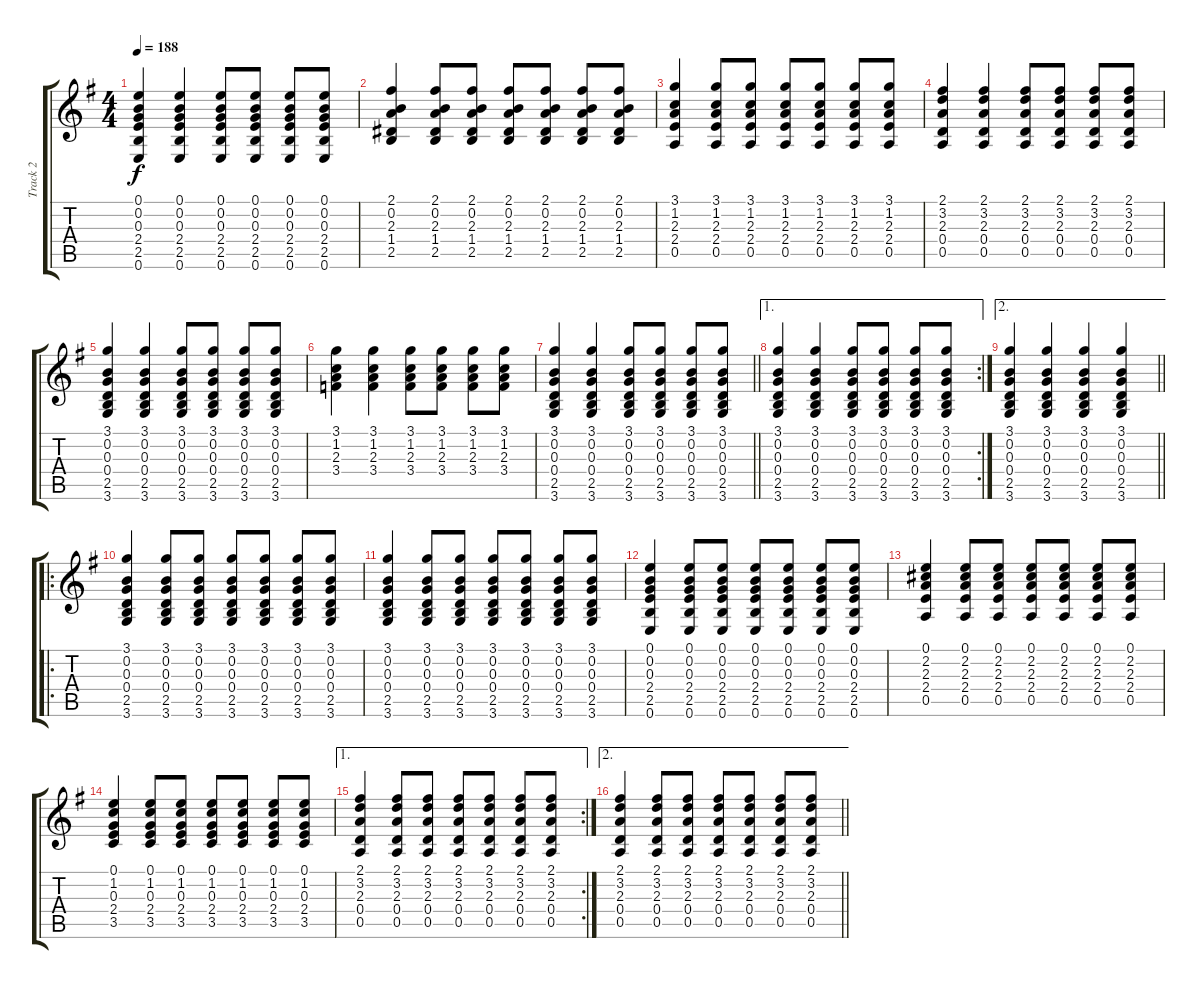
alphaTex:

\track ("Track 2" "Track 2") {instrument acousticguitarsteel}
\staff {score tabs}
\tuning (E4 B3 G3 D3 A2 E2) {hide}
\ts (4 4)
\tempo 188
\clef g2
\ks g
(0.1 0.2 0.3 2.4 2.5 0.6).4{dy f} (0.1 0.2 0.3 2.4 2.5 0.6).4 (0.1 0.2 0.3 2.4 2.5 0.6).8 (0.1 0.2 0.3 2.4 2.5 0.6).8 (0.1 0.2 0.3 2.4 2.5 0.6).8 (0.1 0.2 0.3 2.4 2.5 0.6).8 |
(2.1 0.2 2.3 1.4 2.5).4 (2.1 0.2 2.3 1.4 2.5).8 (2.1 0.2 2.3 1.4 2.5).8 (2.1 0.2 2.3 1.4 2.5).8 (2.1 0.2 2.3 1.4 2.5).8 (2.1 0.2 2.3 1.4 2.5).8 (2.1 0.2 2.3 1.4 2.5).8 |
(3.1 1.2 2.3 2.4 0.5).4 (3.1 1.2 2.3 2.4 0.5).8 (3.1 1.2 2.3 2.4 0.5).8 (3.1 1.2 2.3 2.4 0.5).8 (3.1 1.2 2.3 2.4 0.5).8 (3.1 1.2 2.3 2.4 0.5).8 (3.1 1.2 2.3 2.4 0.5).8 |
(2.1 3.2 2.3 0.4 0.5).4 (2.1 3.2 2.3 0.4 0.5).4 (2.1 3.2 2.3 0.4 0.5).8 (2.1 3.2 2.3 0.4 0.5).8 (2.1 3.2 2.3 0.4 0.5).8 (2.1 3.2 2.3 0.4 0.5).8 |
(3.1 0.2 0.3 0.4 2.5 3.6).4 (3.1 0.2 0.3 0.4 2.5 3.6).4 (3.1 0.2 0.3 0.4 2.5 3.6).8 (3.1 0.2 0.3 0.4 2.5 3.6).8 (3.1 0.2 0.3 0.4 2.5 3.6).8 (3.1 0.2 0.3 0.4 2.5 3.6).8 |
(3.1 1.2 2.3 3.4).4 (3.1 1.2 2.3 3.4).4 (3.1 1.2 2.3 3.4).8 (3.1 1.2 2.3 3.4).8 (3.1 1.2 2.3 3.4).8 (3.1 1.2 2.3 3.4).8 |
\barLineRight lightlight
(3.1 0.2 0.3 0.4 2.5 3.6).4 (3.1 0.2 0.3 0.4 2.5 3.6).4 (3.1 0.2 0.3 0.4 2.5 3.6).8 (3.1 0.2 0.3 0.4 2.5 3.6).8 (3.1 0.2 0.3 0.4 2.5 3.6).8 (3.1 0.2 0.3 0.4 2.5 3.6).8 |
\ae 1
\rc 2
(3.1 0.2 0.3 0.4 2.5 3.6).4 (3.1 0.2 0.3 0.4 2.5 3.6).4 (3.1 0.2 0.3 0.4 2.5 3.6).8 (3.1 0.2 0.3 0.4 2.5 3.6).8 (3.1 0.2 0.3 0.4 2.5 3.6).8 (3.1 0.2 0.3 0.4 2.5 3.6).8 |
\ae 2
\barLineRight lightlight
(3.1 0.2 0.3 0.4 2.5 3.6).4 (3.1 0.2 0.3 0.4 2.5 3.6).4 (3.1 0.2 0.3 0.4 2.5 3.6).4 (3.1 0.2 0.3 0.4 2.5 3.6).4 |
\ro
(3.1 0.2 0.3 0.4 2.5 3.6).4 (3.1 0.2 0.3 0.4 2.5 3.6).8 (3.1 0.2 0.3 0.4 2.5 3.6).8 (3.1 0.2 0.3 0.4 2.5 3.6).8 (3.1 0.2 0.3 0.4 2.5 3.6).8 (3.1 0.2 0.3 0.4 2.5 3.6).8 (3.1 0.2 0.3 0.4 2.5 3.6).8 |
(3.1 0.2 0.3 0.4 2.5 3.6).4 (3.1 0.2 0.3 0.4 2.5 3.6).8 (3.1 0.2 0.3 0.4 2.5 3.6).8 (3.1 0.2 0.3 0.4 2.5 3.6).8 (3.1 0.2 0.3 0.4 2.5 3.6).8 (3.1 0.2 0.3 0.4 2.5 3.6).8 (3.1 0.2 0.3 0.4 2.5 3.6).8 |
(0.1 0.2 0.3 2.4 2.5 0.6).4 (0.1 0.2 0.3 2.4 2.5 0.6).8 (0.1 0.2 0.3 2.4 2.5 0.6).8 (0.1 0.2 0.3 2.4 2.5 0.6).8 (0.1 0.2 0.3 2.4 2.5 0.6).8 (0.1 0.2 0.3 2.4 2.5 0.6).8 (0.1 0.2 0.3 2.4 2.5 0.6).8 |
(0.1 2.2 2.3 2.4 0.5).4 (0.1 2.2 2.3 2.4 0.5).8 (0.1 2.2 2.3 2.4 0.5).8 (0.1 2.2 2.3 2.4 0.5).8 (0.1 2.2 2.3 2.4 0.5).8 (0.1 2.2 2.3 2.4 0.5).8 (0.1 2.2 2.3 2.4 0.5).8 |
(0.1 1.2 0.3 2.4 3.5).4 (0.1 1.2 0.3 2.4 3.5).8 (0.1 1.2 0.3 2.4 3.5).8 (0.1 1.2 0.3 2.4 3.5).8 (0.1 1.2 0.3 2.4 3.5).8 (0.1 1.2 0.3 2.4 3.5).8 (0.1 1.2 0.3 2.4 3.5).8 |
\ae 1
\rc 2
(2.1 3.2 2.3 0.4 0.5).4 (2.1 3.2 2.3 0.4 0.5).8 (2.1 3.2 2.3 0.4 0.5).8 (2.1 3.2 2.3 0.4 0.5).8 (2.1 3.2 2.3 0.4 0.5).8 (2.1 3.2 2.3 0.4 0.5).8 (2.1 3.2 2.3 0.4 0.5).8 |
\ae 2
\barLineRight lightlight
(2.1 3.2 2.3 0.4 0.5).4 (2.1 3.2 2.3 0.4 0.5).8 (2.1 3.2 2.3 0.4 0.5).8 (2.1 3.2 2.3 0.4 0.5).8 (2.1 3.2 2.3 0.4 0.5).8 (2.1 3.2 2.3 0.4 0.5).8 (2.1 3.2 2.3 0.4 0.5).8
